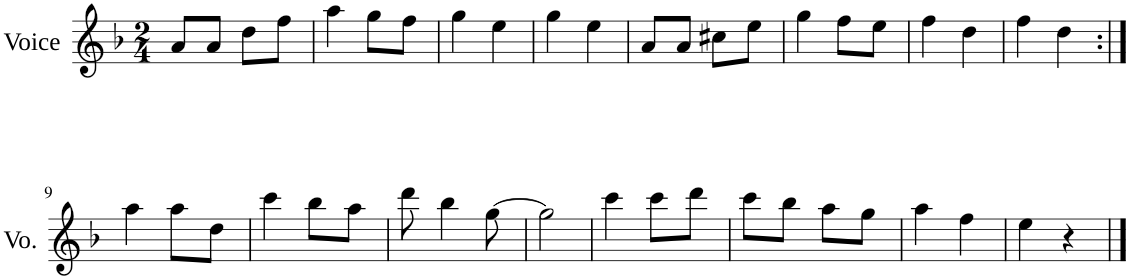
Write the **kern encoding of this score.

**kern
*part1
*staff1
*I"Voice
*I'Vo.
*clefG2
*k[b-]
*M2/4
=1
8a/L
8a/J
8dd\L
8ff\J
=2
4aa\
8gg\L
8ff\J
=3
4gg\
4ee\
=4
4gg\
4ee\
=5
8a/L
8a/J
8cc#X\L
8ee\J
=6
4gg\
8ff\L
8ee\J
=7
4ff\
4dd\
=8
4ff\
4dd\
!!LO:LB:g=z
=9:|!
4aa\
8aa\L
8dd\J
=10
4ccc\
8bb-\L
8aa\J
=11
8ddd\
4bb-\
[8gg\
=12
2gg\]
=13
4ccc\
8ccc\L
8ddd\J
=14
8ccc\L
8bb-\J
8aa\L
8gg\J
=15
4aa\
4ff\
=16
4ee\
4r
==
*-
